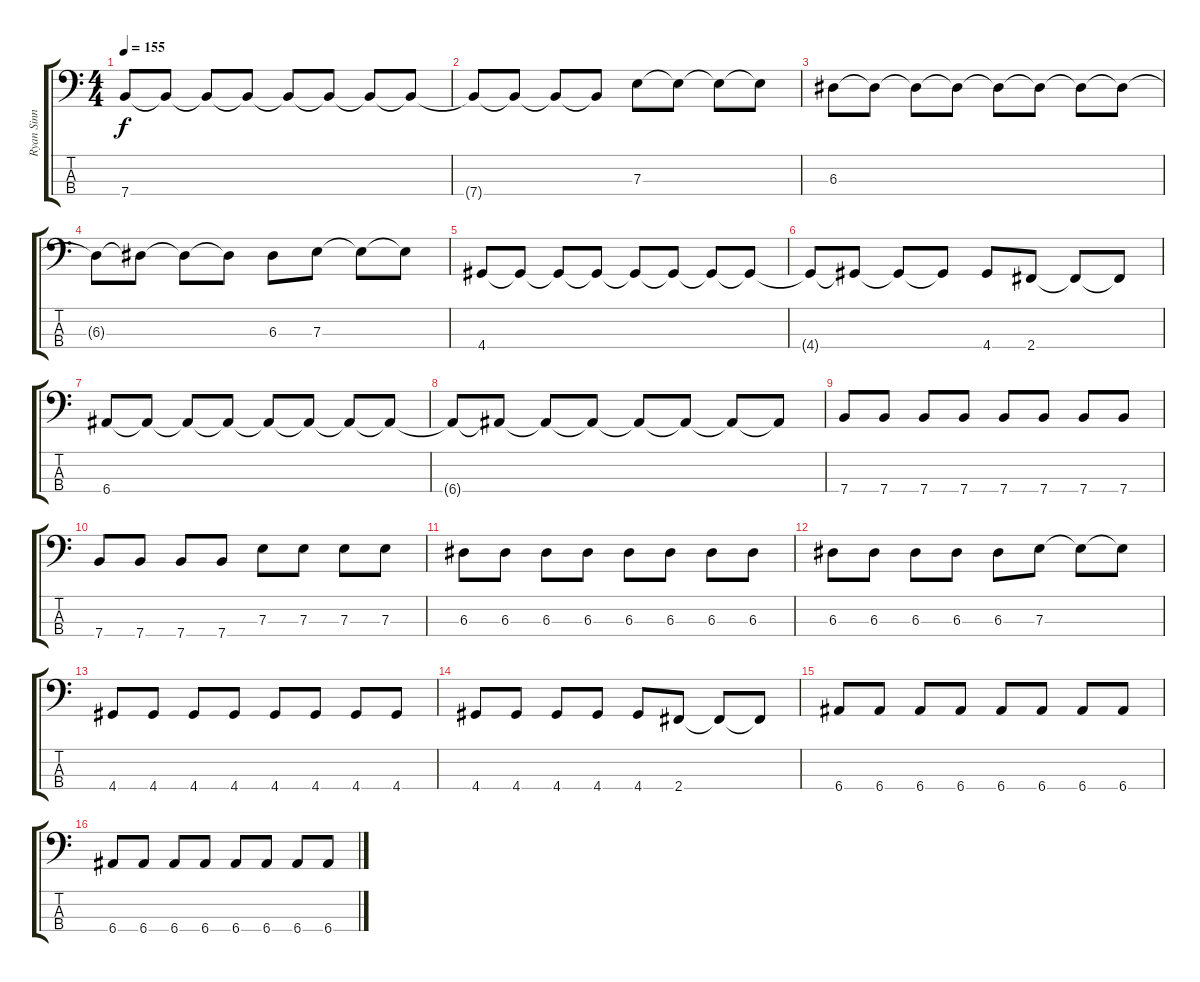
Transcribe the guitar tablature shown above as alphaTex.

\track ("Ryan Sinn - Bass Guitar" "Ryan Sinn ") {instrument electricbasspick}
\staff {score tabs}
\tuning (G2 D2 A1 E1) {hide}
\ts (4 4)
\tempo 155
\clef f4
\ks c
7.4.8{dy f} 7.4{t}.8 7.4{t}.8 7.4{t}.8 7.4{t}.8 7.4{t}.8 7.4{t}.8 7.4{t}.8 |
7.4{t}.8 7.4{t}.8 7.4{t}.8 7.4{t}.8 7.3.8 7.3{t}.8 7.3{t}.8 7.3{t}.8 |
6.3.8 6.3{t}.8 6.3{t}.8 6.3{t}.8 6.3{t}.8 6.3{t}.8 6.3{t}.8 6.3{t}.8 |
6.3{t}.8 6.3{t}.8 6.3{t}.8 6.3{t}.8 6.3.8 7.3.8 7.3{t}.8 7.3{t}.8 |
4.4.8 4.4{t}.8 4.4{t}.8 4.4{t}.8 4.4{t}.8 4.4{t}.8 4.4{t}.8 4.4{t}.8 |
4.4{t}.8 4.4{t}.8 4.4{t}.8 4.4{t}.8 4.4.8 2.4.8 2.4{t}.8 2.4{t}.8 |
6.4.8 6.4{t}.8 6.4{t}.8 6.4{t}.8 6.4{t}.8 6.4{t}.8 6.4{t}.8 6.4{t}.8 |
6.4{t}.8 6.4{t}.8 6.4{t}.8 6.4{t}.8 6.4{t}.8 6.4{t}.8 6.4{t}.8 6.4{t}.8 |
7.4.8 7.4.8 7.4.8 7.4.8 7.4.8 7.4.8 7.4.8 7.4.8 |
7.4.8 7.4.8 7.4.8 7.4.8 7.3.8 7.3.8 7.3.8 7.3.8 |
6.3.8 6.3.8 6.3.8 6.3.8 6.3.8 6.3.8 6.3.8 6.3.8 |
6.3.8 6.3.8 6.3.8 6.3.8 6.3.8 7.3.8 7.3{t}.8 7.3{t}.8 |
4.4.8 4.4.8 4.4.8 4.4.8 4.4.8 4.4.8 4.4.8 4.4.8 |
4.4.8 4.4.8 4.4.8 4.4.8 4.4.8 2.4.8 2.4{t}.8 2.4{t}.8 |
6.4.8 6.4.8 6.4.8 6.4.8 6.4.8 6.4.8 6.4.8 6.4.8 |
6.4.8 6.4.8 6.4.8 6.4.8 6.4.8 6.4.8 6.4.8 6.4.8
